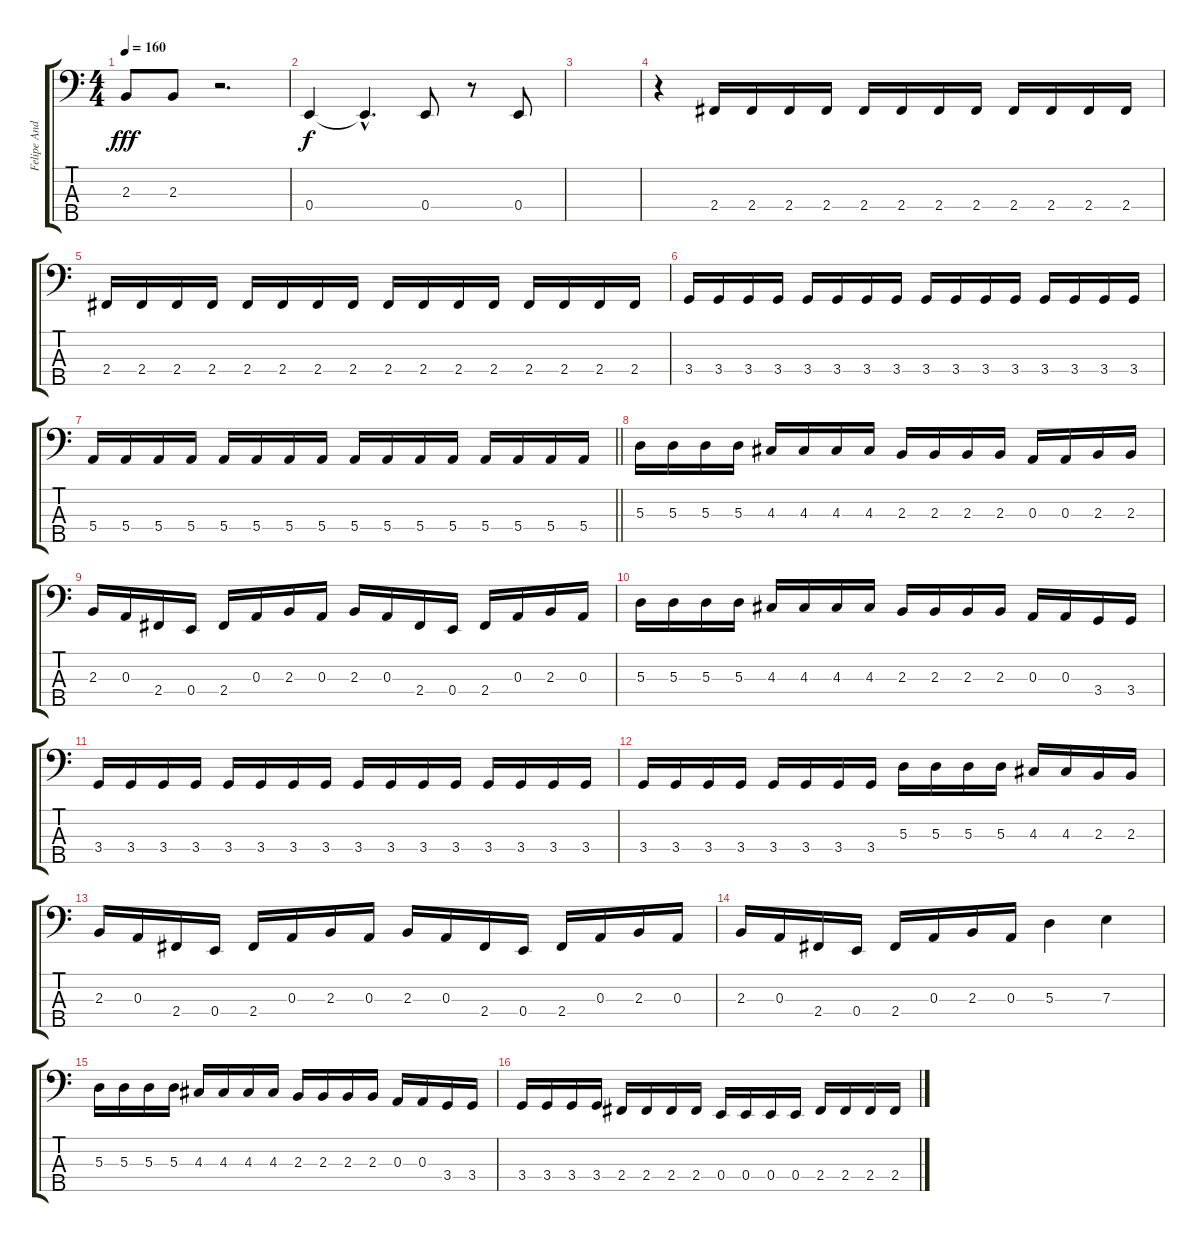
\track ("Felipe Andreoli" "Felipe And") {instrument electricbassfinger}
\staff {score tabs}
\tuning (G2 D2 A1 E1 B0) {hide}
\ts (4 4)
\tempo 160
\clef f4
\ks c
2.3.8{dy fff} 2.3.8 r.2{d} |
0.4.4{dy f} 0.4{hac t}.4{d} 0.4.8 r.8 0.4.8 |
|
r.4 2.4.16 2.4.16 2.4.16 2.4.16 2.4.16 2.4.16 2.4.16 2.4.16 2.4.16 2.4.16 2.4.16 2.4.16 |
2.4.16 2.4.16 2.4.16 2.4.16 2.4.16 2.4.16 2.4.16 2.4.16 2.4.16 2.4.16 2.4.16 2.4.16 2.4.16 2.4.16 2.4.16 2.4.16 |
3.4.16 3.4.16 3.4.16 3.4.16 3.4.16 3.4.16 3.4.16 3.4.16 3.4.16 3.4.16 3.4.16 3.4.16 3.4.16 3.4.16 3.4.16 3.4.16 |
\barLineRight lightlight
5.4.16 5.4.16 5.4.16 5.4.16 5.4.16 5.4.16 5.4.16 5.4.16 5.4.16 5.4.16 5.4.16 5.4.16 5.4.16 5.4.16 5.4.16 5.4.16 |
5.3.16 5.3.16 5.3.16 5.3.16 4.3.16 4.3.16 4.3.16 4.3.16 2.3.16 2.3.16 2.3.16 2.3.16 0.3.16 0.3.16 2.3.16 2.3.16 |
2.3.16 0.3.16 2.4.16 0.4.16 2.4.16 0.3.16 2.3.16 0.3.16 2.3.16 0.3.16 2.4.16 0.4.16 2.4.16 0.3.16 2.3.16 0.3.16 |
5.3.16 5.3.16 5.3.16 5.3.16 4.3.16 4.3.16 4.3.16 4.3.16 2.3.16 2.3.16 2.3.16 2.3.16 0.3.16 0.3.16 3.4.16 3.4.16 |
3.4.16 3.4.16 3.4.16 3.4.16 3.4.16 3.4.16 3.4.16 3.4.16 3.4.16 3.4.16 3.4.16 3.4.16 3.4.16 3.4.16 3.4.16 3.4.16 |
3.4.16 3.4.16 3.4.16 3.4.16 3.4.16 3.4.16 3.4.16 3.4.16 5.3.16 5.3.16 5.3.16 5.3.16 4.3.16 4.3.16 2.3.16 2.3.16 |
2.3.16 0.3.16 2.4.16 0.4.16 2.4.16 0.3.16 2.3.16 0.3.16 2.3.16 0.3.16 2.4.16 0.4.16 2.4.16 0.3.16 2.3.16 0.3.16 |
2.3.16 0.3.16 2.4.16 0.4.16 2.4.16 0.3.16 2.3.16 0.3.16 5.3.4 7.3.4 |
5.3.16 5.3.16 5.3.16 5.3.16 4.3.16 4.3.16 4.3.16 4.3.16 2.3.16 2.3.16 2.3.16 2.3.16 0.3.16 0.3.16 3.4.16 3.4.16 |
3.4.16 3.4.16 3.4.16 3.4.16 2.4.16 2.4.16 2.4.16 2.4.16 0.4.16 0.4.16 0.4.16 0.4.16 2.4.16 2.4.16 2.4.16 2.4.16
